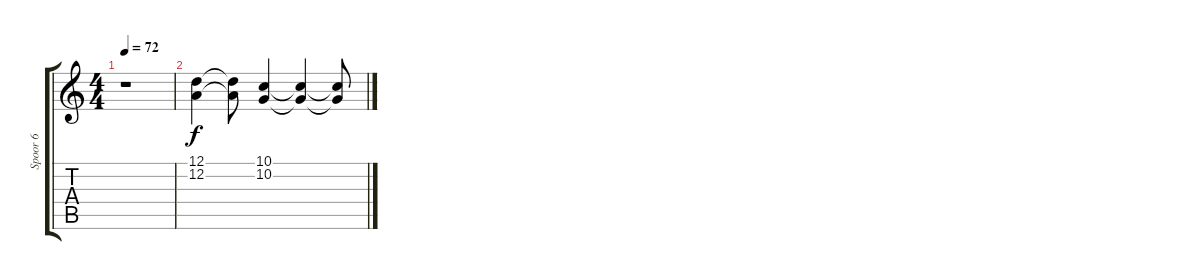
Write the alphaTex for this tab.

\track ("Spoor 6" "Spoor 6") {instrument violin}
\staff {score tabs}
\tuning (D4 A3 F3 C3 G2 D2) {hide}
\ts (4 4)
\tempo 72
\clef g2
\ks c
r.1{dy f} |
(12.1 12.2).4 (12.1{t} 12.2{t}).8 (10.1 10.2).4 (10.1{t} 10.2{t}).4 (10.1{t} 10.2{t}).8
